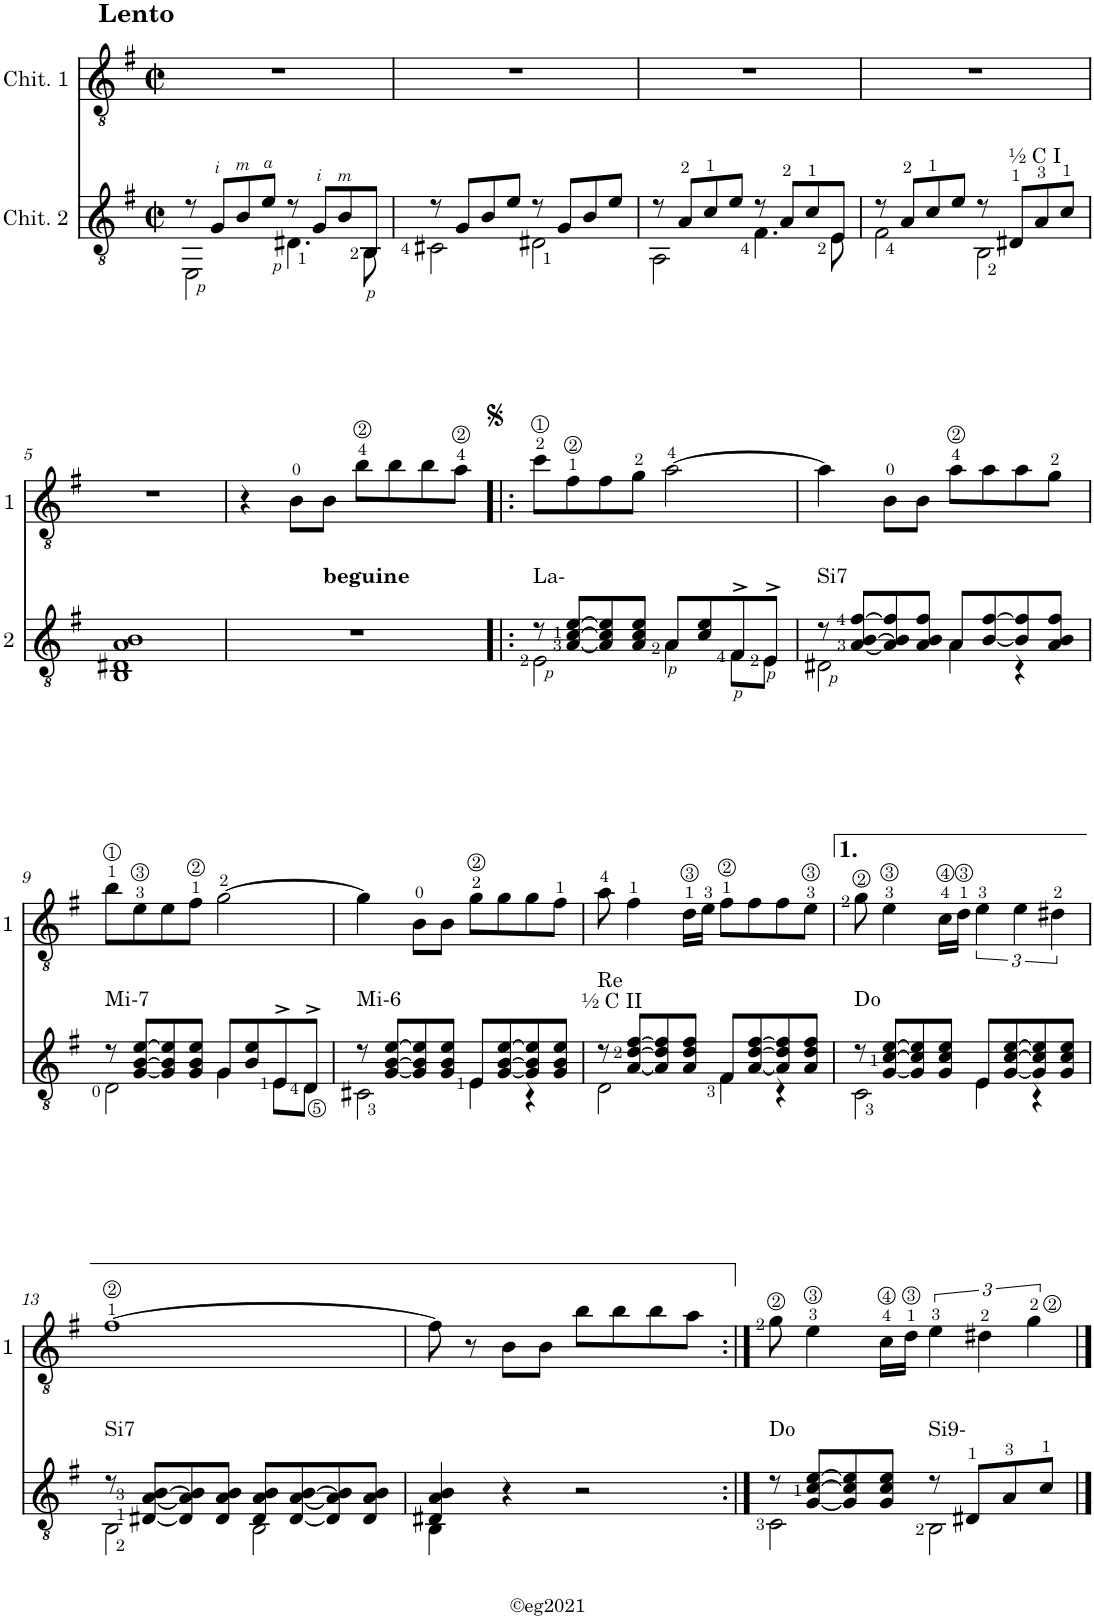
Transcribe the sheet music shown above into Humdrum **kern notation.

**kern	**kern
*part2	*part1
*staff2	*staff1
*I"Chit. 2	*I"Chit. 1
*clefGv2	*clefGv2
*k[f#]	*k[f#]
*M2/2	*M2/2
*met(c|)	*met(c|)
=1	=1
*^	*
!	!	!LO:TX:a:B:t=Lento
8r	2EE\	1r
8G/L	.	.
8B/	.	.
8e/J	.	.
8r	4.D#X\	.
8G/L	.	.
8B/	.	.
8BB</J	8BB\	.
=2	=2	=2
8r	2C#X\	1r
8G/L	.	.
8B/	.	.
8e/J	.	.
8r	2D#X\	.
8G/L	.	.
8B/	.	.
8e/J	.	.
=3	=3	=3
8r	2AA\	1r
8A/L	.	.
8c/	.	.
8e/J	.	.
8r	4.F#\	.
8A/L	.	.
8c/	.	.
8E/J	8E\	.
=4	=4	=4
8r	2F#\	1r
8A/L	.	.
8c/	.	.
8e/J	.	.
8r	2BB\	.
!LO:TX:a:t=½ C I	!	!
8D#X/L	.	.
8A/	.	.
8c/J	.	.
*v	*v	*
!!LO:LB:g=z
=5	=5
1BB 1D#X 1A 1B	1r
=6	=6
!LO:TX:a:B:t=beguine	!
1r	4r
.	8B\L
.	8B\J
.	8b\L
.	8b\
.	8b\
.	8a\J
=7!|:	=7!|:
*^	*
!LO:TX:a:t=La-	!	!
8r	2E\	8cc\L
[<8A/ [8c/ [8e/L	.	8f#\
8A/] 8c/] 8e/]	.	8f#\
8A/ 8c/ 8e/J	.	8g\J
8A</L	4A\	[2a\
8c/ 8e/	.	.
8F#<^/	8F#\L	.
8E<^/J	8E\J	.
=8	=8	=8
!LO:TX:a:t=Si7	!	!
8r	2D#X\	4a\]
[<8A/ [8B/ [8f#/L	.	.
8A/] 8B/] 8f#/]	.	8B\L
8A/ 8B/ 8f#/J	.	8B\J
8A/L	4A\	8a\L
[<8B/ [8f#/	.	8a\
8B/] 8f#/]	4r	8a\
8A/ 8B/ 8f#/J	.	8g\J
!!LO:LB:g=z
=9	=9	=9
!LO:TX:a:t=Mi-7	!	!
8r	2D\	8b\L
[<8G/ [8B/ [8e/L	.	8e\
8G/] 8B/] 8e/]	.	8e\
8G/ 8B/ 8e/J	.	8f#\J
8G/L	4G\	[2g\
8B/ 8e/	.	.
8E^/	8E\L	.
8D<^/J	8D\J	.
=10	=10	=10
!LO:TX:a:t=Mi-6	!	!
8r	2C#X\	4g\]
[<8G/ [8B/ [8e/L	.	.
8G/] 8B/] 8e/]	.	8B\L
8G/ 8B/ 8e/J	.	8B\J
8E/L	4E\	8g\L
[<8G/ [8B/ [8e/	.	8g\
8G/] 8B/] 8e/]	4r	8g\
8G/ 8B/ 8e/J	.	8f#\J
=11	=11	=11
!LO:TX:a:t=Re	!	!
!LO:TX:a:t=½ C II	!	!
8r	2D\	8a\
[<8A/ [8d/ [8f#/L	.	4f#\
8A/] 8d/] 8f#/]	.	.
8A/ 8d/ 8f#/J	.	16d\LL
.	.	16e\JJ
8F#/L	4F#\	8f#\L
[<8A/ [8d/ [8f#/	.	8f#\
8A/] 8d/] 8f#/]	4r	8f#\
8A/ 8d/ 8f#/J	.	8e\J
=12	=12	=12
!LO:TX:a:t=Do	!	!
8r	2C\	8g\
[<8G/ [8c/ [8e/L	.	4e\
8G/] 8c/] 8e/]	.	.
8G/ 8c/ 8e/J	.	16c\LL
.	.	16d\JJ
8E/L	4E\	6e\
[<8G/ [8c/ [8e/	.	.
.	.	6e\
8G/] 8c/] 8e/]	4r	.
.	.	6d#X\
8G/ 8c/ 8e/J	.	.
!!LO:LB:g=z
=13	=13	=13
!LO:TX:a:t=Si7	!	!
8r	2BB\	[1f#
[<8D#X/ [<8A/ [8B/L	.	.
8D#/] 8A/] 8B/]	.	.
8D#/ 8A/ 8B/J	.	.
8D#/ 8A/ 8B/L	2BB\	.
[<8D#/ [<8A/ [8B/	.	.
8D#/] 8A/] 8B/]	.	.
8D#/ 8A/ 8B/J	.	.
=14	=14	=14
4D#X/ 4A/ 4B/	4BB\	8f#\]
.	.	8r
4r	2.ryy	8B\L
.	.	8B\J
2r	.	8b\L
.	.	8b\
.	.	8b\
.	.	8a\J
=15:|!	=15:|!	=15:|!
!LO:TX:a:t=Do	!	!
8r	2C\	8g\
[<8G/ [8c/ [8e/L	.	4e\
8G/] 8c/] 8e/]	.	.
8G/ 8c/ 8e/J	.	16c\LL
.	.	16d\JJ
!LO:TX:a:t=Si9-	!	!
8r	2BB\	6e\
8D#X/L	.	.
.	.	6d#X\
8A/	.	.
.	.	6g\
8c/J	.	.
*v	*v	*
==	==
*-	*-
